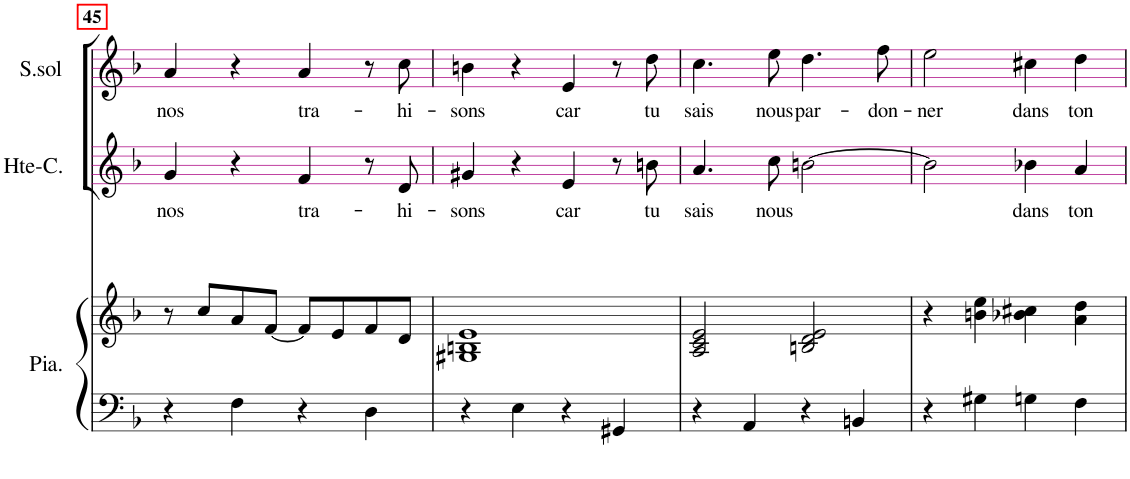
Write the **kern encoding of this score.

**kern	**kern	**kern	**text	**kern	**text
*part3	*part3	*part2	*part2	*part1	*part1
*staff4	*staff3	*staff2	*staff2	*staff1	*staff1
*I"Piano	*	*I"Hte-Contre	*	*I"Soprano solo	*
*I'Pia.	*	*I'Hte-C.	*	*I'S.sol	*
!!LO:PB:g=z
*clefF4	*clefG2	*clefG2	*	*clefG2	*
*k[b-]	*k[b-]	*k[b-]	*	*k[b-]	*
*M2/2	*M2/2	*M2/2	*	*M2/2	*
*met(c|)	*met(c|)	*met(c|)	*	*met(c|)	*
=45	=45	=45	=45	=45	=45
!	!	!	!LO:LY:b	!	!LO:LY:b
4r	8r	4g/	nos	4a/	nos
.	8cc/L	.	.	.	.
4F\	8a/	4r	.	4r	.
.	[8f/J	.	.	.	.
!	!	!	!LO:LY:b	!	!LO:LY:b
4r	8f/L]	4f/	tra-	4a/	tra-
.	8e/	.	.	.	.
4D\	8f/	8r	.	8r	.
!	!	!	!LO:LY:b	!	!LO:LY:b
.	8d/J	8d/	-hi-	8cc\	-hi-
=46	=46	=46	=46	=46	=46
!	!	!	!LO:LY:b	!	!LO:LY:b
4r	1G#X 1Bn 1e	4g#X/	-sons	4bn\	-sons
4E\	.	4r	.	4r	.
!	!	!	!LO:LY:b	!	!LO:LY:b
4r	.	4e/	car	4e/	car
4GG#X/	.	8r	.	8r	.
!	!	!	!LO:LY:b	!	!LO:LY:b
.	.	8bn\	tu	8dd\	tu
=47	=47	=47	=47	=47	=47
!	!	!	!LO:LY:b	!	!LO:LY:b
4r	2A/ 2c/ 2e/	4.a/	sais	4.cc\	sais
4AA/	.	.	.	.	.
!	!	!	!LO:LY:b	!	!LO:LY:b
.	.	8cc\	nous	8ee\	nous
!	!	!	!	!	!LO:LY:b
4r	2Bn/ 2d/ 2e/	[2bn\	.	4.dd\	par-
4BBn/	.	.	.	.	.
!	!	!	!	!	!LO:LY:b
.	.	.	.	8ff\	-don-
=48	=48	=48	=48	=48	=48
!	!	!	!	!	!LO:LY:b
4r	4r	2b\]	.	2ee\	-ner
4G#X\	4bn\ 4ee\	.	.	.	.
!	!	!	!LO:LY:b	!	!LO:LY:b
4Gn\	4b-X\ 4cc#X\	4b-X\	dans	4cc#X\	dans
!	!	!	!LO:LY:b	!	!LO:LY:b
4F\	4a\ 4dd\	4a/	ton	4dd\	ton
=	=	=	=	=	=
*-	*-	*-	*-	*-	*-
